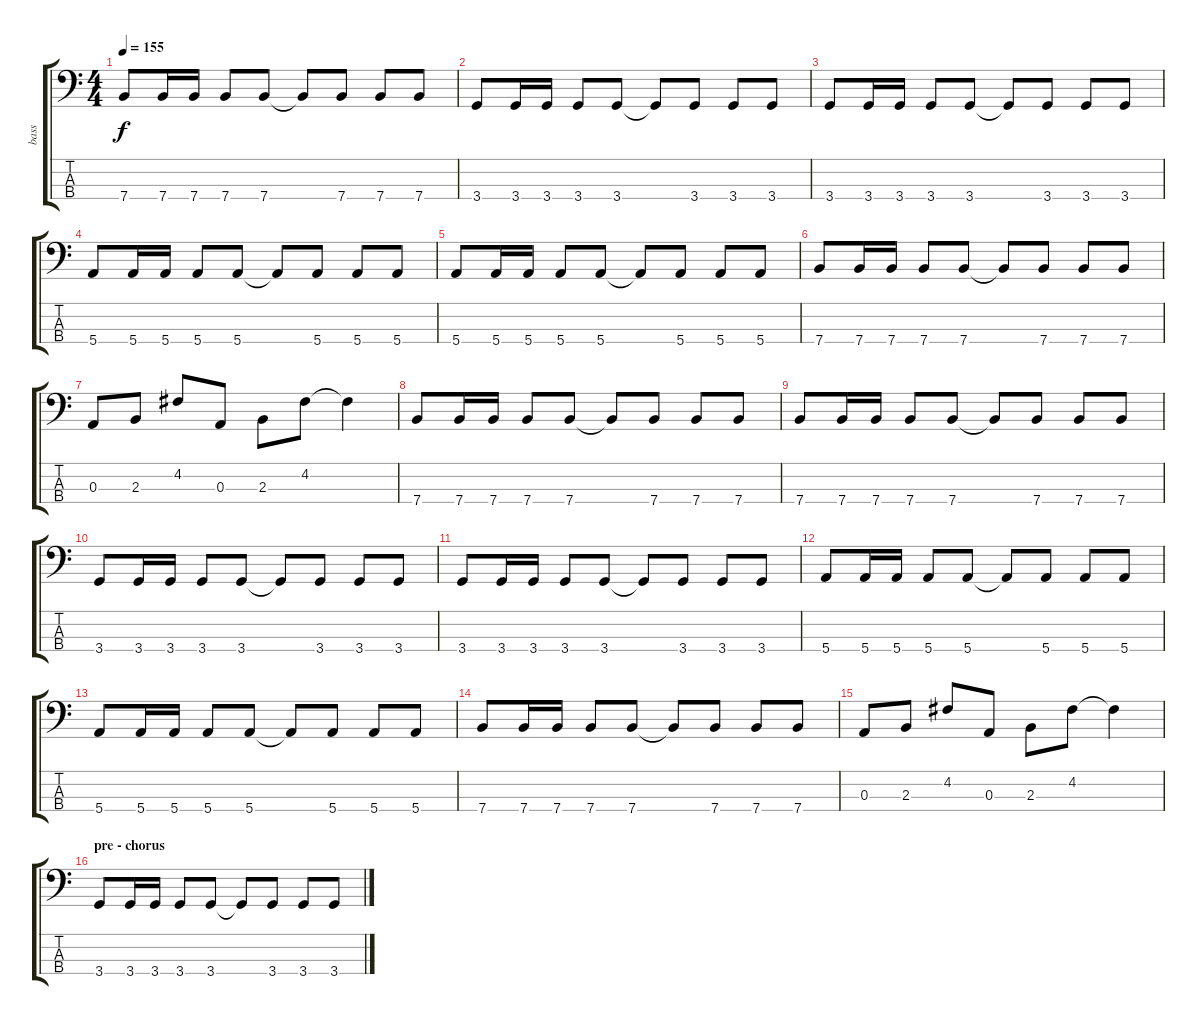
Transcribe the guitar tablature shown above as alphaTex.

\track ("bass" "bass") {instrument electricbassfinger}
\staff {score tabs}
\tuning (G2 D2 A1 E1) {hide}
\ts (4 4)
\tempo 155
\clef f4
\ks c
7.4.8{dy f} 7.4.16 7.4.16 7.4.8 7.4.8 7.4{t}.8 7.4.8 7.4.8 7.4.8 |
3.4.8 3.4.16 3.4.16 3.4.8 3.4.8 3.4{t}.8 3.4.8 3.4.8 3.4.8 |
3.4.8 3.4.16 3.4.16 3.4.8 3.4.8 3.4{t}.8 3.4.8 3.4.8 3.4.8 |
5.4.8 5.4.16 5.4.16 5.4.8 5.4.8 5.4{t}.8 5.4.8 5.4.8 5.4.8 |
5.4.8 5.4.16 5.4.16 5.4.8 5.4.8 5.4{t}.8 5.4.8 5.4.8 5.4.8 |
7.4.8 7.4.16 7.4.16 7.4.8 7.4.8 7.4{t}.8 7.4.8 7.4.8 7.4.8 |
0.3.8 2.3.8 4.2.8 0.3.8 2.3.8 4.2.8 4.2{t}.4 |
7.4.8 7.4.16 7.4.16 7.4.8 7.4.8 7.4{t}.8 7.4.8 7.4.8 7.4.8 |
7.4.8 7.4.16 7.4.16 7.4.8 7.4.8 7.4{t}.8 7.4.8 7.4.8 7.4.8 |
3.4.8 3.4.16 3.4.16 3.4.8 3.4.8 3.4{t}.8 3.4.8 3.4.8 3.4.8 |
3.4.8 3.4.16 3.4.16 3.4.8 3.4.8 3.4{t}.8 3.4.8 3.4.8 3.4.8 |
5.4.8 5.4.16 5.4.16 5.4.8 5.4.8 5.4{t}.8 5.4.8 5.4.8 5.4.8 |
5.4.8 5.4.16 5.4.16 5.4.8 5.4.8 5.4{t}.8 5.4.8 5.4.8 5.4.8 |
7.4.8 7.4.16 7.4.16 7.4.8 7.4.8 7.4{t}.8 7.4.8 7.4.8 7.4.8 |
0.3.8 2.3.8 4.2.8 0.3.8 2.3.8 4.2.8 4.2{t}.4 |
\section ("" "pre - chorus")
3.4.8 3.4.16 3.4.16 3.4.8 3.4.8 3.4{t}.8 3.4.8 3.4.8 3.4.8
